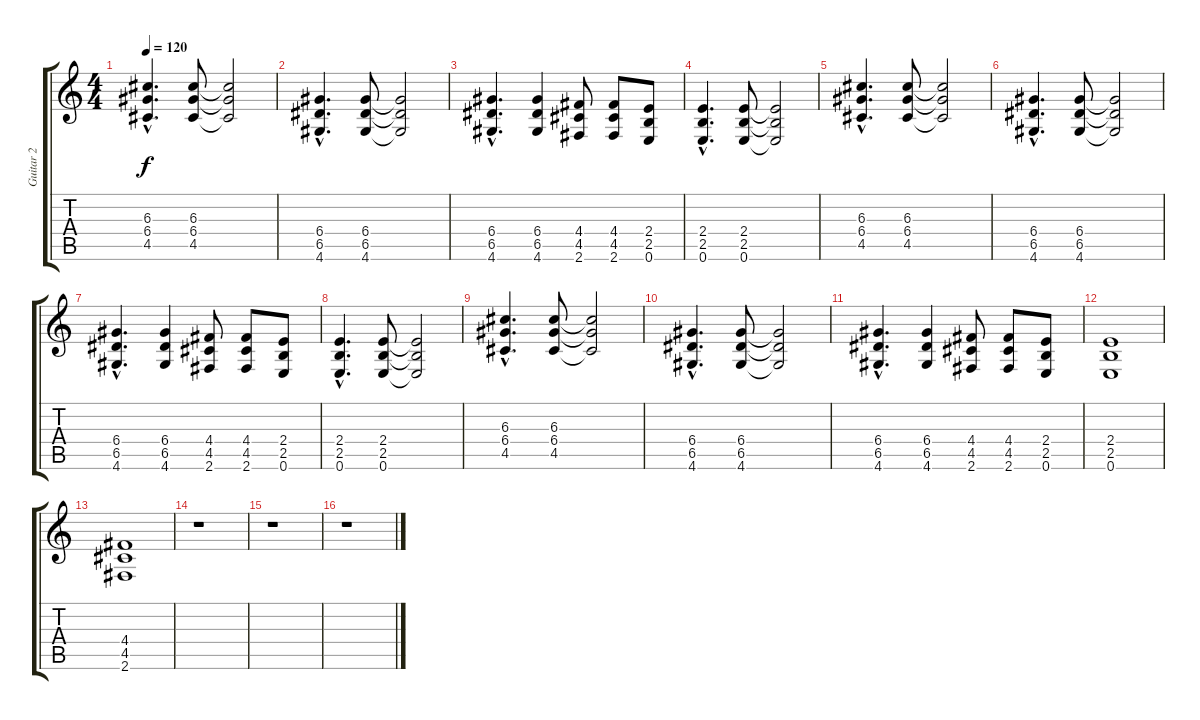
\track ("Guitar 2" "Guitar 2") {instrument overdrivenguitar}
\staff {score tabs}
\tuning (E4 B3 G3 D3 A2 E2) {hide}
\ts (4 4)
\tempo 120
\clef g2
\ks c
(6.3{hac} 6.4{hac} 4.5{hac}).4{d dy f} (6.3 6.4 4.5).8 (6.3{t} 6.4{t} 4.5{t}).2 |
(6.4{hac} 6.5{hac} 4.6{hac}).4{d} (6.4 6.5 4.6).8 (6.4{t} 6.5{t} 4.6{t}).2 |
(6.4{hac} 6.5{hac} 4.6{hac}).4{d} (6.4 6.5 4.6).4 (4.4 4.5 2.6).8 (4.4 4.5 2.6).8 (2.4 2.5 0.6).8 |
(2.4{hac} 2.5{hac} 0.6{hac}).4{d} (2.4 2.5 0.6).8 (2.4{t} 2.5{t} 0.6{t}).2 |
(6.3{hac} 6.4{hac} 4.5{hac}).4{d} (6.3 6.4 4.5).8 (6.3{t} 6.4{t} 4.5{t}).2 |
(6.4{hac} 6.5{hac} 4.6{hac}).4{d} (6.4 6.5 4.6).8 (6.4{t} 6.5{t} 4.6{t}).2 |
(6.4{hac} 6.5{hac} 4.6{hac}).4{d} (6.4 6.5 4.6).4 (4.4 4.5 2.6).8 (4.4 4.5 2.6).8 (2.4 2.5 0.6).8 |
(2.4{hac} 2.5{hac} 0.6{hac}).4{d} (2.4 2.5 0.6).8 (2.4{t} 2.5{t} 0.6{t}).2 |
(6.3{hac} 6.4{hac} 4.5{hac}).4{d} (6.3 6.4 4.5).8 (6.3{t} 6.4{t} 4.5{t}).2 |
(6.4{hac} 6.5{hac} 4.6{hac}).4{d} (6.4 6.5 4.6).8 (6.4{t} 6.5{t} 4.6{t}).2 |
(6.4{hac} 6.5{hac} 4.6{hac}).4{d} (6.4 6.5 4.6).4 (4.4 4.5 2.6).8 (4.4 4.5 2.6).8 (2.4 2.5 0.6).8 |
(2.4 2.5 0.6).1 |
(4.4 4.5 2.6).1 |
r.1 |
r.1 |
r.1
